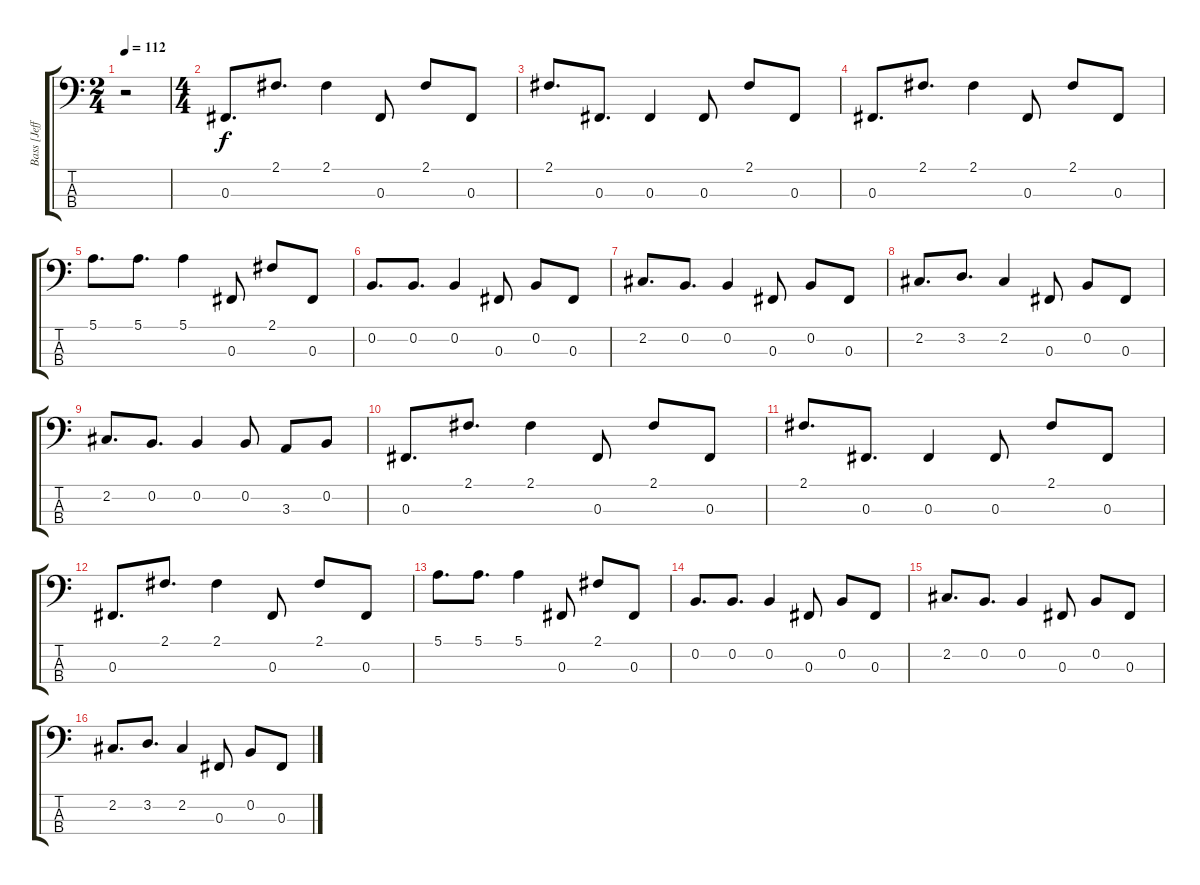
\track ("Bass [Jeff Caxide]" "Bass [Jeff") {instrument electricbasspick}
\staff {score tabs}
\tuning (E2 B1 Gb1 Db1) {hide}
\ts (2 4)
\tempo 112
\clef f4
\ks c
r.2{dy f instrument electricbasspick} |
\ts (4 4)
0.3.8{d} 2.1.8{d} 2.1.4 0.3.8 2.1.8 0.3.8 |
2.1.8{d} 0.3.8{d} 0.3.4 0.3.8 2.1.8 0.3.8 |
0.3.8{d} 2.1.8{d} 2.1.4 0.3.8 2.1.8 0.3.8 |
5.1.8{d} 5.1.8{d} 5.1.4 0.3.8 2.1.8 0.3.8 |
0.2.8{d} 0.2.8{d} 0.2.4 0.3.8 0.2.8 0.3.8 |
2.2.8{d} 0.2.8{d} 0.2.4 0.3.8 0.2.8 0.3.8 |
2.2.8{d} 3.2.8{d} 2.2.4 0.3.8 0.2.8 0.3.8 |
2.2.8{d} 0.2.8{d} 0.2.4 0.2.8 3.3.8 0.2.8 |
0.3.8{d} 2.1.8{d} 2.1.4 0.3.8 2.1.8 0.3.8 |
2.1.8{d} 0.3.8{d} 0.3.4 0.3.8 2.1.8 0.3.8 |
0.3.8{d} 2.1.8{d} 2.1.4 0.3.8 2.1.8 0.3.8 |
5.1.8{d} 5.1.8{d} 5.1.4 0.3.8 2.1.8 0.3.8 |
0.2.8{d} 0.2.8{d} 0.2.4 0.3.8 0.2.8 0.3.8 |
2.2.8{d} 0.2.8{d} 0.2.4 0.3.8 0.2.8 0.3.8 |
2.2.8{d} 3.2.8{d} 2.2.4 0.3.8 0.2.8 0.3.8
